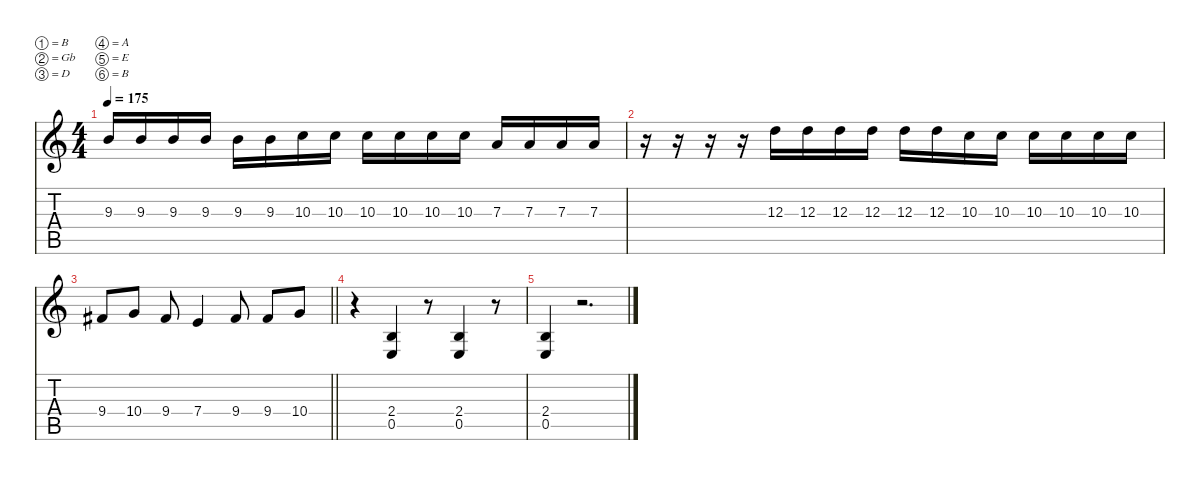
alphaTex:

\defaultSystemsLayout 4
\hideDynamics
\bracketExtendMode nobrackets
\singleTrackTrackNamePolicy hidden
\multiTrackTrackNamePolicy hidden
\firstSystemTrackNameMode fullname
\firstSystemTrackNameOrientation horizontal
\otherSystemsTrackNameOrientation horizontal
\track ("Olli Miikonen" "dist.guit.") {defaultSystemsLayout 4 instrument distortionguitar}
\staff {score tabs}
\tuning (B3 Gb3 D3 A2 E2 B1)
\ts (4 4)
\tempo 175
\clef g2
\ks c
9.3.16{dy f beam Up} 9.3.16{beam Up} 9.3.16{beam Up} 9.3.16{beam Up} 9.3.16{beam Down} 9.3.16{beam Down} 10.3.16{beam Down} 10.3.16{beam Down} 10.3.16{beam Down} 10.3.16{beam Down} 10.3.16{beam Down} 10.3.16{beam Down} 7.3.16{beam Up} 7.3.16{beam Up} 7.3.16{beam Up} 7.3.16{beam Up} |
r.16{beam Down} r.16{beam Down} r.16{beam Down} r.16{beam Down} 12.3.16{beam Down} 12.3.16{beam Down} 12.3.16{beam Down} 12.3.16{beam Down} 12.3.16{beam Down} 12.3.16{beam Down} 10.3.16{beam Down} 10.3.16{beam Down} 10.3.16{beam Down} 10.3.16{beam Down} 10.3.16{beam Down} 10.3.16{beam Down} |
\barLineRight lightlight
9.4{acc #}.8{beam Up} 10.4.8{beam Up} 9.4{acc #}.8{beam Up} 7.4.4{beam Up} 9.4{acc #}.8{beam Up} 9.4{acc #}.8{beam Up} 10.4.8{beam Up} |
r.4{beam Down} (2.4 0.5).4{beam Up} r.8{beam Up} (2.4 0.5).4{beam Up} r.8{beam Up} |
(2.4 0.5).4{beam Up} r.2{d beam Up}
